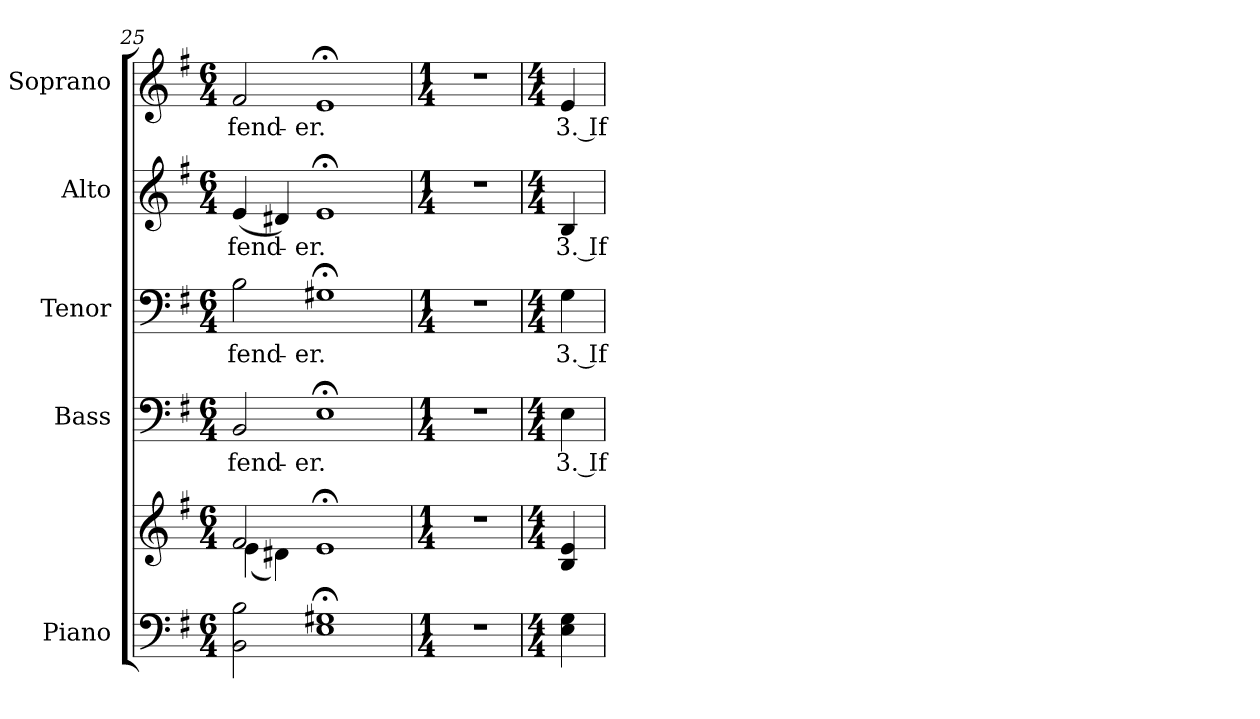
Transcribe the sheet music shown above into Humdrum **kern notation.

**kern	**kern	**kern	**text	**kern	**text	**kern	**text	**kern	**text
*part5	*part5	*part4	*part4	*part3	*part3	*part2	*part2	*part1	*part1
*staff6	*staff5	*staff4	*staff4	*staff3	*staff3	*staff2	*staff2	*staff1	*staff1
*I"Piano	*	*I"Bass	*	*I"Tenor	*	*I"Alto	*	*I"Soprano	*
*I'Pno.	*	*I'B.	*	*I'T.	*	*I'A.	*	*I'S.	*
!!LO:PB:g=z
*clefF4	*clefG2	*clefF4	*	*clefF4	*	*clefG2	*	*clefG2	*
*k[f#]	*k[f#]	*k[f#]	*	*k[f#]	*	*k[f#]	*	*k[f#]	*
*G:	*G:	*G:	*	*G:	*	*G:	*	*G:	*
*M6/4	*M6/4	*M6/4	*	*M6/4	*	*M6/4	*	*M6/4	*
=25	=25	=25	=25	=25	=25	=25	=25	=25	=25
*	*^	*	*	*	*	*	*	*	*
!	!	!	!	!LO:LY:b:color=#000000	!	!	!	!	!	!
!	!	!	!	!	!	!LO:LY:b:color=#000000	!	!	!	!
!	!	!	!	!	!	!	!	!LO:LY:b:color=#000000	!	!
!	!	!	!	!	!	!	!	!	!	!LO:LY:b:color=#000000
2BBi\ 2Bi	2f#i/	(4ei\	2BBi/	fend-	2Bi\	fend-	(4ei/	fend-	2f#i/	fend-
.	.	4d#Xi\)	.	.	.	.	4d#Xi/)	.	.	.
!	!	!	!	!LO:LY:b:color=#000000	!	!	!	!	!	!
!	!	!	!	!	!	!LO:LY:b:color=#000000	!	!	!	!
!	!	!	!	!	!	!	!	!LO:LY:b:color=#000000	!	!
!	!	!	!	!	!	!	!	!	!	!LO:LY:b:color=#000000
1Ei; 1G#Xi;	1e;i	1ryy	1E;i	-er.	1G#X;i	-er.	1e;i	-er.	1e;i	-er.
*	*v	*v	*	*	*	*	*	*	*	*
=26	=26	=26	=26	=26	=26	=26	=26	=26	=26
*M1/4	*M1/4	*M1/4	*	*M1/4	*	*M1/4	*	*M1/4	*
*	*^	*	*	*	*	*	*	*	*
!LO:N:vis=1	!LO:N:vis=1	!	!LO:N:vis=1	!	!LO:N:vis=1	!	!LO:N:vis=1	!	!LO:N:vis=1	!
*	*v	*v	*	*	*	*	*	*	*	*
4r	4r	4r	.	4r	.	4r	.	4r	.
!!LO:PB:g=z
=27	=27	=27	=27	=27	=27	=27	=27	=27	=27
*M4/4	*M4/4	*M4/4	*	*M4/4	*	*M4/4	*	*M4/4	*
!	!	!	!LO:LY:b:color=#000000	!	!	!	!	!	!
!	!	!	!	!	!LO:LY:b:color=#000000	!	!	!	!
!	!	!	!	!	!	!	!LO:LY:b:color=#000000	!	!
!	!	!	!	!	!	!	!	!	!LO:LY:b:color=#000000
4Ei\ 4Gi	4Bi/ 4ei	4Ei\	3. If	4Gi\	3. If	4Bi/	3. If	4ei/	3. If
=	=	=	=	=	=	=	=	=	=
*-	*-	*-	*-	*-	*-	*-	*-	*-	*-
